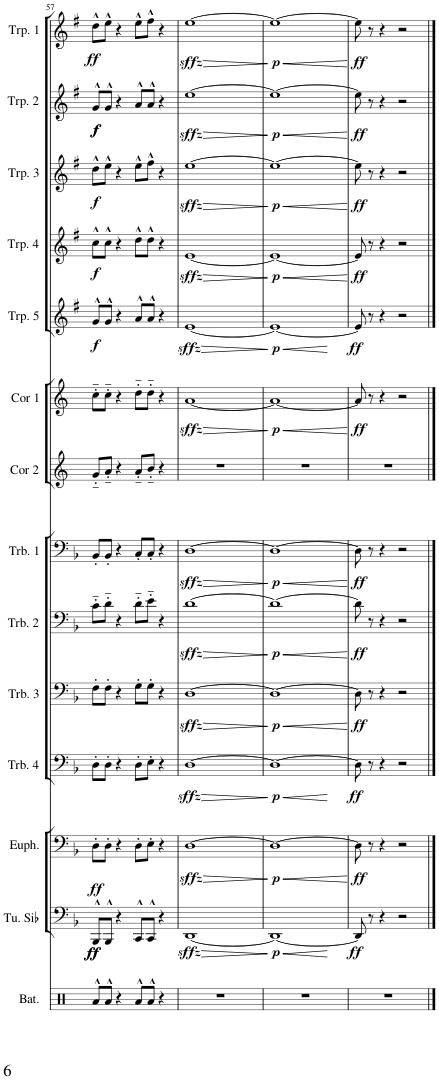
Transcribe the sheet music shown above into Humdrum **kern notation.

**kern	**kern	**dynam	**kern	**dynam	**kern	**dynam	**kern	**dynam	**kern	**dynam	**kern	**dynam	**kern	**kern	**dynam	**kern	**dynam	**kern	**dynam	**kern	**dynam	**kern	**dynam	**kern	**dynam
*part14	*part13	*part13	*part12	*part12	*part11	*part11	*part10	*part10	*part9	*part9	*part8	*part8	*part7	*part6	*part6	*part5	*part5	*part4	*part4	*part3	*part3	*part2	*part2	*part1	*part1
*staff14	*staff13	*staff13	*staff12	*staff12	*staff11	*staff11	*staff10	*staff10	*staff9	*staff9	*staff8	*staff8	*staff7	*staff6	*staff6	*staff5	*staff5	*staff4	*staff4	*staff3	*staff3	*staff2	*staff2	*staff1	*staff1
*I"Batterie	*I"Tuba en Sib	*	*I"Euphonium	*	*I"Trombone 4	*	*I"Trombone 3	*	*I"Trombone 2	*	*I"Trombone 1	*	*I"Cor 2	*I"Cor 1	*	*I"Trompette 5	*	*I"Trompette 4	*	*I"Trompette 3	*	*I"Trompette 2	*	*I"Trompette 1	*
*I'Bat.	*I'Tu. Sib	*	*I'Euph.	*	*I'Trb. 4	*	*I'Trb. 3	*	*I'Trb. 2	*	*I'Trb. 1	*	*I'Cor 2	*I'Cor 1	*	*I'Trp. 5	*	*I'Trp. 4	*	*I'Trp. 3	*	*I'Trp. 2	*	*I'Trp. 1	*
!!LO:PB:g=z
*clefX	*clefF4	*	*clefF4	*	*clefF4	*	*clefF4	*	*clefF4	*	*clefF4	*	*clefG2	*clefG2	*	*clefG2	*	*clefG2	*	*clefG2	*	*clefG2	*	*clefG2	*
*	*	*	*	*	*	*	*	*	*	*	*	*	*Trd4c7	*Trd4c7	*	*Trd1c2	*	*Trd1c2	*	*Trd1c2	*	*Trd1c2	*	*Trd1c2	*
*k[]	*k[b-]	*	*k[b-]	*	*k[b-]	*	*k[b-]	*	*k[b-]	*	*k[b-]	*	*k[]	*k[]	*	*k[f#]	*	*k[f#]	*	*k[f#]	*	*k[f#]	*	*k[f#]	*
*M4/4	*M4/4	*	*M4/4	*	*M4/4	*	*M4/4	*	*M4/4	*	*M4/4	*	*M4/4	*M4/4	*	*M4/4	*	*M4/4	*	*M4/4	*	*M4/4	*	*M4/4	*
=57	=57	=57	=57	=57	=57	=57	=57	=57	=57	=57	=57	=57	=57	=57	=57	=57	=57	=57	=57	=57	=57	=57	=57	=57	=57
!	!	!LO:DY:b	!	!	!	!	!	!	!	!	!	!	!	!	!	!	!	!	!	!	!	!	!	!	!
!	!	!LO:DY:n=1:a	!	!	!	!	!	!	!	!	!	!	!	!	!	!	!	!	!	!	!	!	!	!	!
!	!	!LO:DY:n=2:b	!	!	!	!	!	!	!	!	!	!	!	!	!	!	!LO:DY:b	!	!LO:DY:b	!	!LO:DY:b	!	!LO:DY:b	!	!
!	!	!	!	!	!	!	!	!	!	!	!	!	!	!	!	!	!	!	!	!	!	!	!LO:DY:n=1:b	!	!LO:DY:b
8Ra^^/L	8BBB-^^/L	ff ff ff	8D'\L	.	8D'\L	.	8F'\L	.	8c'~\L	.	8BB-'/L	.	8g'~/L	8cc'~\L	.	8g^^/L	f	8cc^^\L	f	8dd^^\L	f	8g^^/L	f f	8dd^^\L	ff
8Ra^^/J	8BBB-^^/J	.	8D'\J	.	8D'\J	.	8F'\J	.	8d'~\J	.	8BB-'/J	.	8a'~/J	8cc'~\J	.	8g^^/J	.	8cc^^\J	.	8ee^^\J	.	8g^^/J	.	8ee^^\J	.
4r	4r	.	4r	.	4r	.	4r	.	4r	.	4r	.	4r	4r	.	4r	.	4r	.	4r	.	4r	.	4r	.
8Ra^^/L	8CC^^/L	.	8D'\L	.	8D'\L	.	8G'\L	.	8d'~\L	.	8C'/L	.	8a'~/L	8dd'~\L	.	8a^^/L	.	8dd^^\L	.	8ee^^\L	.	8a^^/L	.	8ee^^\L	.
8Ra^^/J	8CC^^/J	.	8E'\J	.	8E'\J	.	8G'\J	.	8e'~\J	.	8C'/J	.	8b'~/J	8dd'~\J	.	8a^^/J	.	8dd^^\J	.	8ff#^^\J	.	8a^^/J	.	8ff#^^\J	.
4r	4r	.	4r	.	4r	.	4r	.	4r	.	4r	.	4r	4r	.	4r	.	4r	.	4r	.	4r	.	4r	.
=58	=58	=58	=58	=58	=58	=58	=58	=58	=58	=58	=58	=58	=58	=58	=58	=58	=58	=58	=58	=58	=58	=58	=58	=58	=58
!	!	!LO:HP:b	!	!LO:HP:b	!	!LO:HP:b	!	!LO:HP:b	!	!LO:HP:b	!	!LO:HP:b	!	!	!LO:HP:b	!	!LO:HP:b	!	!LO:HP:b	!	!LO:HP:b	!	!LO:HP:b	!	!LO:HP:b
!	!	!LO:DY:n=1:b	!	!LO:DY:n=1:b	!	!LO:DY:n=1:b	!	!LO:DY:n=1:b	!	!LO:DY:n=1:b	!	!LO:DY:n=1:b	!	!	!LO:DY:n=1:b	!	!LO:DY:n=1:b	!	!LO:DY:n=1:b	!	!LO:DY:n=1:b	!	!LO:DY:n=1:b	!	!LO:DY:n=1:b
1r	[1DD	> sffz	[1D	> sffz	[1D	> sffz	[1D	> sffz	[1d	> sffz	[1D	> sffz	1r	[1a	> sffz	[1e	> sffz	[1e	> sffz	[1ee	> sffz	[1ee	> sffz	[1ee	> sffz
.	.	]	.	]	.	]	.	]	.	]	.	]	.	.	]	.	]	.	]	.	]	.	]	.	]
=59	=59	=59	=59	=59	=59	=59	=59	=59	=59	=59	=59	=59	=59	=59	=59	=59	=59	=59	=59	=59	=59	=59	=59	=59	=59
!	!	!LO:HP:b	!	!LO:HP:b	!	!LO:HP:b	!	!LO:HP:b	!	!LO:HP:b	!	!LO:HP:b	!	!	!LO:HP:b	!	!LO:HP:b	!	!LO:HP:b	!	!LO:HP:b	!	!LO:HP:b	!	!LO:HP:b
!	!	!LO:DY:n=1:b	!	!LO:DY:n=1:b	!	!LO:DY:n=1:b	!	!LO:DY:n=1:b	!	!LO:DY:n=1:b	!	!LO:DY:n=1:b	!	!	!LO:DY:n=1:b	!	!LO:DY:n=1:b	!	!LO:DY:n=1:b	!	!LO:DY:n=1:b	!	!LO:DY:n=1:b	!	!LO:DY:n=1:b
1r	1DD_	< p	1D_	< p	1D_	< p	1D_	< p	1d_	< p	1D_	< p	1r	1a_	< p	1e_	< p	1e_	< p	1ee_	< p	1ee_	< p	1ee_	< p
.	.	[	.	[	.	[	.	[	.	[	.	[	.	.	[	.	[	.	[	.	[	.	[	.	[
=60	=60	=60	=60	=60	=60	=60	=60	=60	=60	=60	=60	=60	=60	=60	=60	=60	=60	=60	=60	=60	=60	=60	=60	=60	=60
!	!	!LO:DY:b	!	!LO:DY:b	!	!LO:DY:b	!	!LO:DY:b	!	!LO:DY:b	!	!LO:DY:b	!	!	!LO:DY:b	!	!LO:DY:b	!	!LO:DY:b	!	!LO:DY:b	!	!LO:DY:b	!	!LO:DY:b
1r	8DD/]	ff	8D\]	ff	8D\]	ff	8D\]	ff	8d\]	ff	8D\]	ff	1r	8a/]	ff	8e/]	ff	8e/]	ff	8ee\]	ff	8ee\]	ff	8ee\]	ff
.	8r	.	8r	.	8r	.	8r	.	8r	.	8r	.	.	8r	.	8r	.	8r	.	8r	.	8r	.	8r	.
.	4r	.	4r	.	4r	.	4r	.	4r	.	4r	.	.	4r	.	4r	.	4r	.	4r	.	4r	.	4r	.
.	2r	.	2r	.	2r	.	2r	.	2r	.	2r	.	.	2r	.	2r	.	2r	.	2r	.	2r	.	2r	.
==	==	==	==	==	==	==	==	==	==	==	==	==	==	==	==	==	==	==	==	==	==	==	==	==	==
*-	*-	*-	*-	*-	*-	*-	*-	*-	*-	*-	*-	*-	*-	*-	*-	*-	*-	*-	*-	*-	*-	*-	*-	*-	*-
